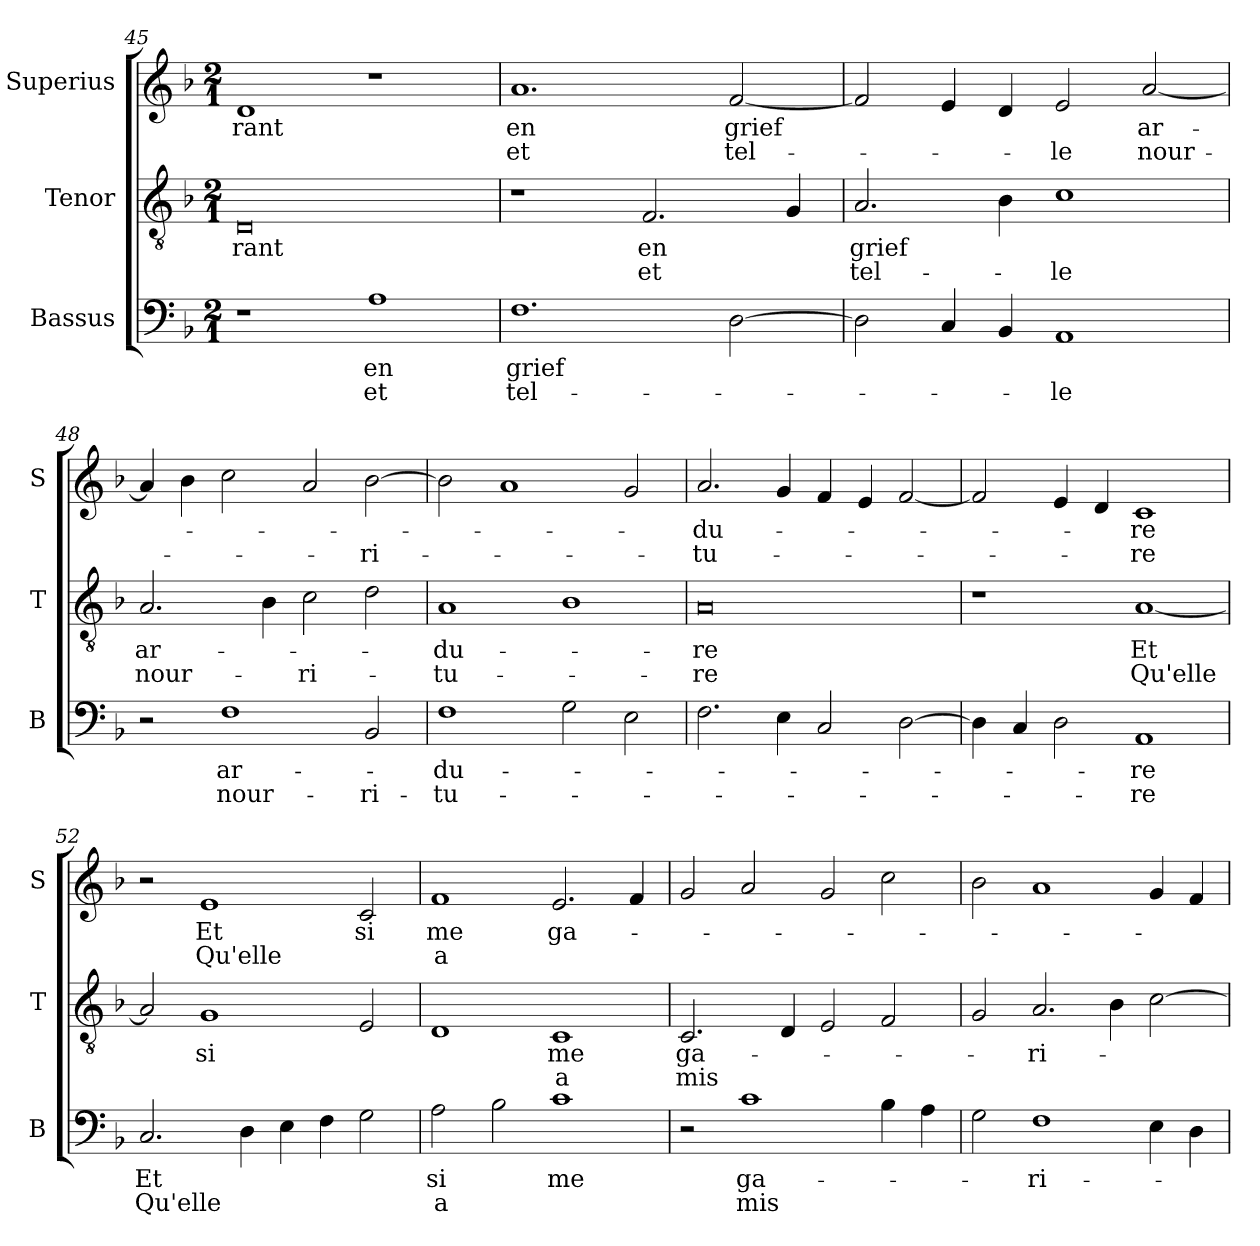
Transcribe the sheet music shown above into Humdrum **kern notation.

**kern	**text	**text	**kern	**text	**text	**kern	**text	**text
*part3	*part3	*part3	*part2	*part2	*part2	*part1	*part1	*part1
*staff3	*staff3	*staff3	*staff2	*staff2	*staff2	*staff1	*staff1	*staff1
*I"Bassus	*	*	*I"Tenor	*	*	*I"Superius	*	*
*I'B	*	*	*I'T	*	*	*I'S	*	*
*clefF4	*	*	*clefGv2	*	*	*clefG2	*	*
*k[b-]	*	*	*k[b-]	*	*	*k[b-]	*	*
*F:	*	*	*F:	*	*	*F:	*	*
*M2/1	*	*	*M2/1	*	*	*M2/1	*	*
=45	=45	=45	=45	=45	=45	=45	=45	=45
!	!	!	!	!LO:LY:i	!	!	!LO:LY:i	!
1r	.	.	0D	-rant	.	1d	-rant	.
!	!LO:LY:i	!LO:LY:i	!	!	!	!	!	!
1A	en	et	.	.	.	1r	.	.
=46	=46	=46	=46	=46	=46	=46	=46	=46
!	!LO:LY:i	!LO:LY:i	!	!	!	!	!LO:LY:i	!LO:LY:i
1.F	grief	tel-	1r	.	.	1.a	en	et
!	!	!	!	!LO:LY:i	!LO:LY:i	!	!	!
.	.	.	2.F	en	et	.	.	.
!	!	!	!	!	!	!	!LO:LY:i	!LO:LY:i
[2D	.	.	.	.	.	[2f	grief	tel-
.	.	.	4G	.	.	.	.	.
=47	=47	=47	=47	=47	=47	=47	=47	=47
!	!	!	!	!LO:LY:i	!LO:LY:i	!	!	!
2D]	.	.	2.A	grief	tel-	2f]	.	.
4C	.	.	.	.	.	4e	.	.
4BB-	.	.	4B-	.	.	4d	.	.
!	!	!LO:LY:i	!	!	!LO:LY:i	!	!	!LO:LY:i
1AA	.	-le	1c	.	-le	2e	.	-le
!	!	!	!	!	!	!	!LO:LY:i	!LO:LY:i
.	.	.	.	.	.	[2a	ar-	nour-
=48	=48	=48	=48	=48	=48	=48	=48	=48
!	!	!	!	!LO:LY:i	!LO:LY:i	!	!	!
2r	.	.	2.A	ar-	nour-	4a]	.	.
.	.	.	.	.	.	4b-	.	.
!	!LO:LY:i	!LO:LY:i	!	!	!	!	!	!
1F	ar-	nour-	.	.	.	2cc	.	.
.	.	.	4B-	.	.	.	.	.
!	!	!	!	!	!LO:LY:i	!	!	!
.	.	.	2c	.	-ri-	2a	.	.
!	!	!LO:LY:i	!	!	!	!	!	!LO:LY:i
2BB-	.	-ri-	2d	.	.	[2b-	.	-ri-
=49	=49	=49	=49	=49	=49	=49	=49	=49
!	!LO:LY:i	!LO:LY:i	!	!LO:LY:i	!LO:LY:i	!	!	!
1F	-du-	-tu-	1A	-du-	-tu-	2b-]	.	.
.	.	.	.	.	.	1a	.	.
2G	.	.	1B-	.	.	.	.	.
2E	.	.	.	.	.	2g	.	.
=50	=50	=50	=50	=50	=50	=50	=50	=50
!	!	!	!	!LO:LY:i	!LO:LY:i	!	!LO:LY:i	!LO:LY:i
2.F	.	.	0A	-re	-re	2.a	-du-	-tu-
4E	.	.	.	.	.	4g	.	.
2C	.	.	.	.	.	4f	.	.
.	.	.	.	.	.	4e	.	.
[2D	.	.	.	.	.	[2f	.	.
=51	=51	=51	=51	=51	=51	=51	=51	=51
4D]	.	.	1r	.	.	2f]	.	.
4C	.	.	.	.	.	.	.	.
2D	.	.	.	.	.	4e	.	.
.	.	.	.	.	.	4d	.	.
!	!LO:LY:i	!LO:LY:i	!	!LO:LY:i	!LO:LY:i	!	!LO:LY:i	!LO:LY:i
1AA	-re	-re	[1A	Et	Qu'elle	1c	-re	-re
=52	=52	=52	=52	=52	=52	=52	=52	=52
!	!LO:LY:i	!LO:LY:i	!	!	!	!	!	!
2.C	Et	Qu'elle	2A]	.	.	2r	.	.
!	!	!	!	!LO:LY:i	!	!	!LO:LY:i	!LO:LY:i
.	.	.	1G	si	.	1e	Et	Qu'elle
4D	.	.	.	.	.	.	.	.
4E	.	.	.	.	.	.	.	.
4F	.	.	.	.	.	.	.	.
!	!	!	!	!	!	!	!LO:LY:i	!
2G	.	.	2E	.	.	2c	si	.
=53	=53	=53	=53	=53	=53	=53	=53	=53
!	!LO:LY:i	!LO:LY:i	!	!	!	!	!LO:LY:i	!LO:LY:i
2A	si	a	1D	.	.	1f	me	a
2B-	.	.	.	.	.	.	.	.
!	!LO:LY:i	!	!	!LO:LY:i	!LO:LY:i	!	!LO:LY:i	!
1c	me	.	1C	me	a	2.e	ga-	.
.	.	.	.	.	.	4f	.	.
=54	=54	=54	=54	=54	=54	=54	=54	=54
!	!	!	!	!LO:LY:i	!LO:LY:i	!	!	!
2r	.	.	2.C	ga-	mis	2g	.	.
!	!LO:LY:i	!LO:LY:i	!	!	!	!	!	!
1c	ga-	mis	.	.	.	2a	.	.
.	.	.	4D	.	.	.	.	.
.	.	.	2E	.	.	2g	.	.
4B-	.	.	2F	.	.	2cc	.	.
4A	.	.	.	.	.	.	.	.
=55	=55	=55	=55	=55	=55	=55	=55	=55
2G	.	.	2G	.	.	2b-	.	.
!	!LO:LY:i	!	!	!LO:LY:i	!	!	!	!
1F	-ri-	.	2.A	-ri-	.	1a	.	.
.	.	.	4B-	.	.	.	.	.
4E	.	.	[2c	.	.	4g	.	.
4D	.	.	.	.	.	4f	.	.
=	=	=	=	=	=	=	=	=
*-	*-	*-	*-	*-	*-	*-	*-	*-
